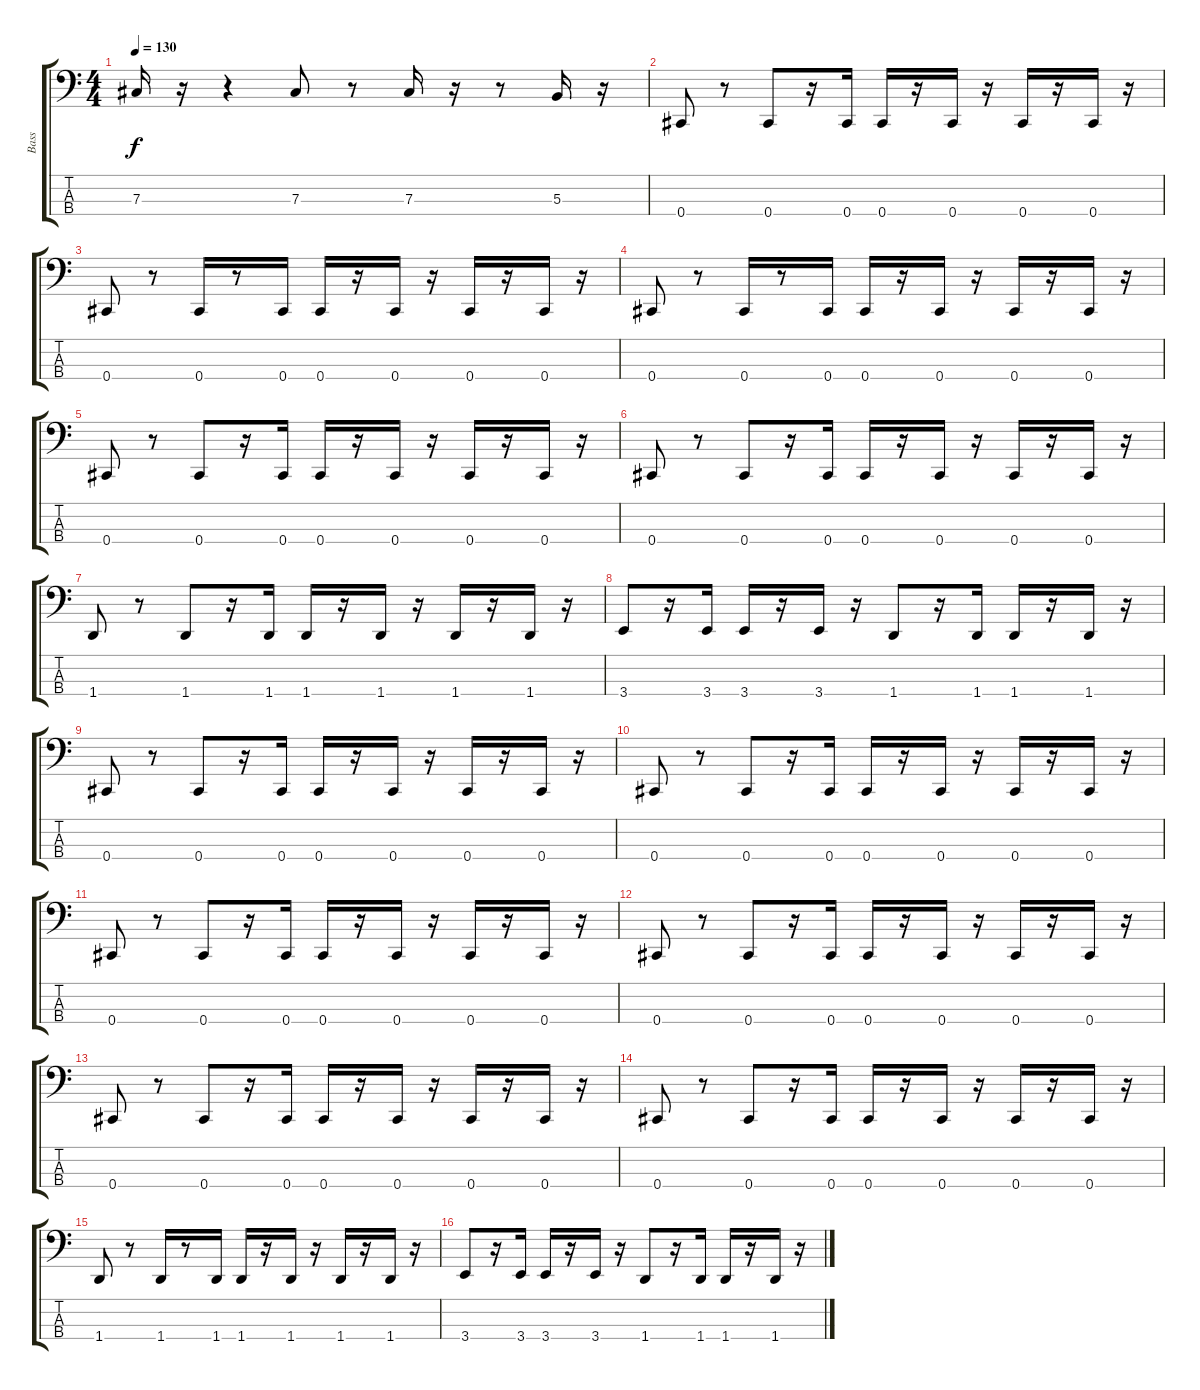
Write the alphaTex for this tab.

\track ("Bass" "Bass") {instrument electricbasspick}
\staff {score tabs}
\tuning (E2 B1 Gb1 Db1) {hide}
\ts (4 4)
\tempo 130
\clef f4
\ks c
7.3.16{dy f} r.16 r.4 7.3.8 r.8 7.3.16 r.16 r.8 5.3.16 r.16 |
0.4.8 r.8 0.4.8 r.16 0.4.16 0.4.16 r.16 0.4.16 r.16 0.4.16 r.16 0.4.16 r.16 |
0.4.8 r.8 0.4.16 r.8 0.4.16 0.4.16 r.16 0.4.16 r.16 0.4.16 r.16 0.4.16 r.16 |
0.4.8 r.8 0.4.16 r.8 0.4.16 0.4.16 r.16 0.4.16 r.16 0.4.16 r.16 0.4.16 r.16 |
0.4.8 r.8 0.4.8 r.16 0.4.16 0.4.16 r.16 0.4.16 r.16 0.4.16 r.16 0.4.16 r.16 |
0.4.8 r.8 0.4.8 r.16 0.4.16 0.4.16 r.16 0.4.16 r.16 0.4.16 r.16 0.4.16 r.16 |
1.4.8 r.8 1.4.8 r.16 1.4.16 1.4.16 r.16 1.4.16 r.16 1.4.16 r.16 1.4.16 r.16 |
3.4.8 r.16 3.4.16 3.4.16 r.16 3.4.16 r.16 1.4.8 r.16 1.4.16 1.4.16 r.16 1.4.16 r.16 |
0.4.8 r.8 0.4.8 r.16 0.4.16 0.4.16 r.16 0.4.16 r.16 0.4.16 r.16 0.4.16 r.16 |
0.4.8 r.8 0.4.8 r.16 0.4.16 0.4.16 r.16 0.4.16 r.16 0.4.16 r.16 0.4.16 r.16 |
0.4.8 r.8 0.4.8 r.16 0.4.16 0.4.16 r.16 0.4.16 r.16 0.4.16 r.16 0.4.16 r.16 |
0.4.8 r.8 0.4.8 r.16 0.4.16 0.4.16 r.16 0.4.16 r.16 0.4.16 r.16 0.4.16 r.16 |
0.4.8 r.8 0.4.8 r.16 0.4.16 0.4.16 r.16 0.4.16 r.16 0.4.16 r.16 0.4.16 r.16 |
0.4.8 r.8 0.4.8 r.16 0.4.16 0.4.16 r.16 0.4.16 r.16 0.4.16 r.16 0.4.16 r.16 |
1.4.8 r.8 1.4.16 r.8 1.4.16 1.4.16 r.16 1.4.16 r.16 1.4.16 r.16 1.4.16 r.16 |
3.4.8 r.16 3.4.16 3.4.16 r.16 3.4.16 r.16 1.4.8 r.16 1.4.16 1.4.16 r.16 1.4.16 r.16
